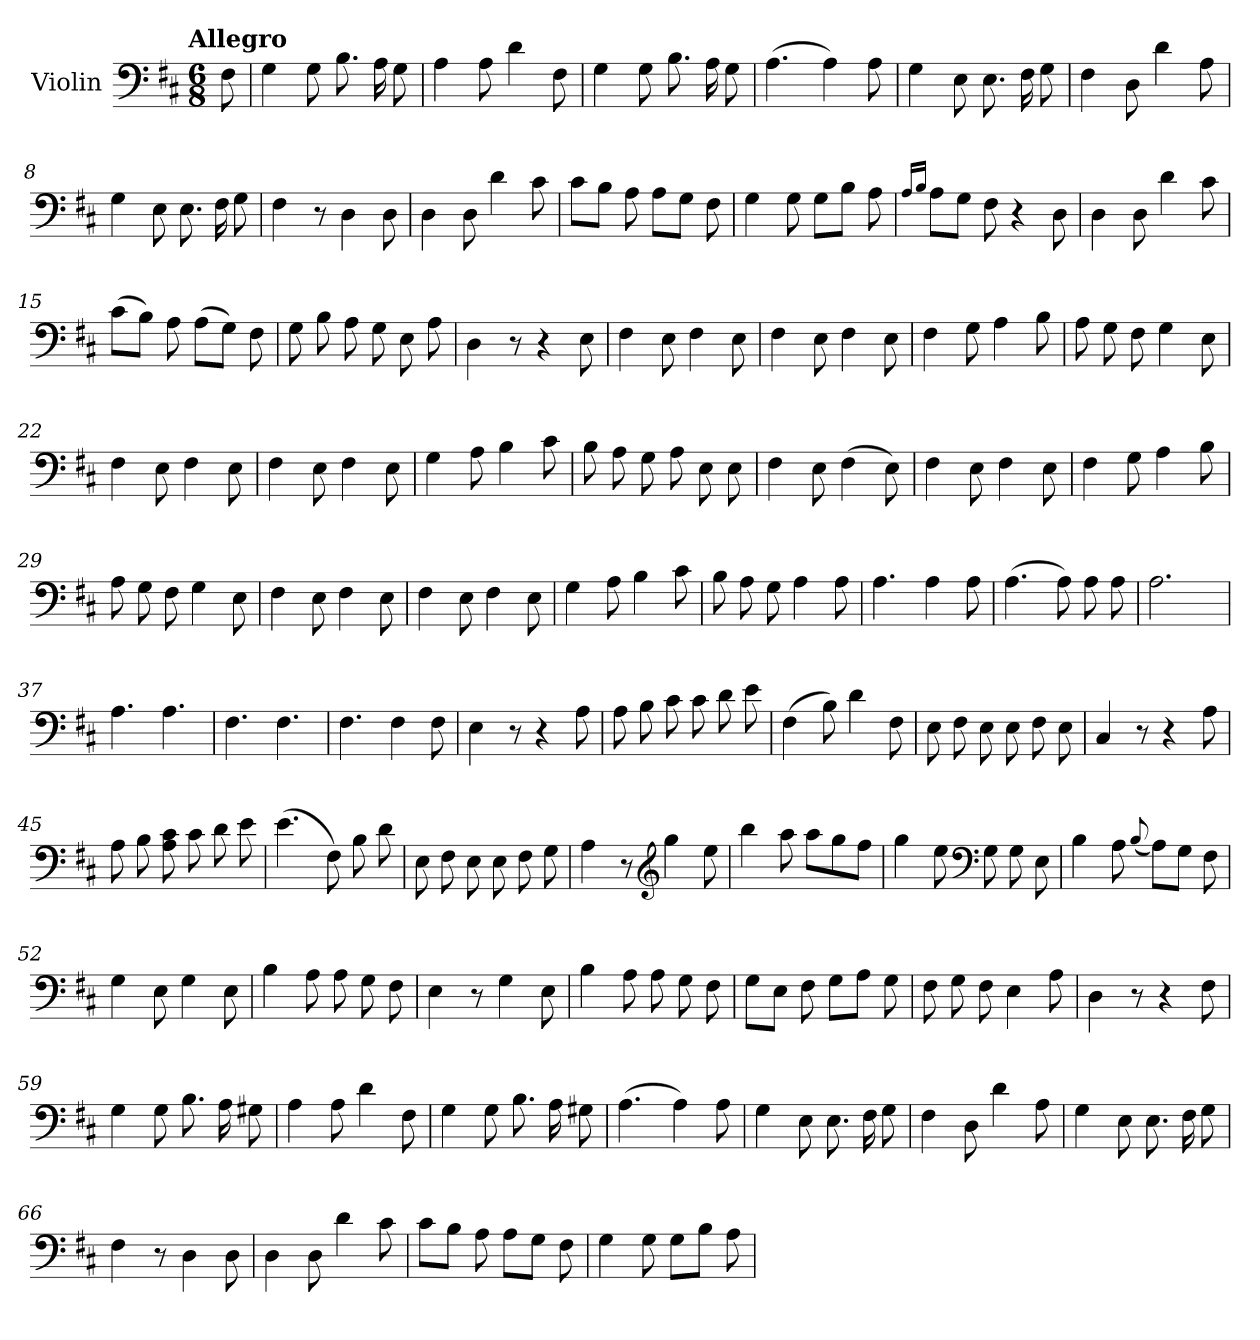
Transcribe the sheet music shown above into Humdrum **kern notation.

**kern
*part1
*staff1
*I"Violin
*I'Vln.
*clefF4
*k[f#c#]
!!LO:TX:omd:t=Allegro
*M6/8
*MM144
=1
8F#\
=2
4G\
8G\
8.B\
16A\
8G\
=3
4A\
8A\
4d\
8F#\
=4
4G\
8G\
8.B\
16A\
8G\
=5
(>4.A\
4A\)
8A\
=6
4G\
8E\
8.E\
16F#\
8G\
=7
4F#\
8D\
4d\
8A\
!!LO:LB:g=z
=8
4G\
8E\
8.E\
16F#\
8G\
=9
4F#\
8r
4D\
8D\
=10
4D\
8D\
4d\
8c#\
=11
8c#\L
8B\J
8A\
8A\L
8G\J
8F#\
=12
4G\
8G\
8G\L
8B\J
8A\
=13
16qqA/LL
16qqB/JJ
8A\L
8G\J
8F#\
4r
8D\
!!LO:LB:g=z
=14
4D\
8D\
4d\
8c#\
=15
(>8c#\L
8B\J)
8A\
(>8A\L
8G\J)
8F#\
=16
8G\
8B\
8A\
8G\
8E\
8A\
=17
4D\
8r
4r
8E\
=18
4F#\
8E\
4F#\
8E\
=19
4F#\
8E\
4F#\
8E\
=20
4F#\
8G\
4A\
8B\
!!LO:LB:g=z
=21
8A\
8G\
8F#\
4G\
8E\
=22
4F#\
8E\
4F#\
8E\
=23
4F#\
8E\
4F#\
8E\
=24
4G\
8A\
4B\
8c#\
=25
8B\
8A\
8G\
8A\
8E\
8E\
=26
4F#\
8E\
(>4F#\
8E\)
=27
4F#\
8E\
4F#\
8E\
!!LO:LB:g=z
=28
4F#\
8G\
4A\
8B\
=29
8A\
8G\
8F#\
4G\
8E\
=30
4F#\
8E\
4F#\
8E\
=31
4F#\
8E\
4F#\
8E\
=32
4G\
8A\
4B\
8c#\
=33
8B\
8A\
8G\
4A\
8A\
=34
4.A\
4A\
8A\
!!LO:LB:g=z
=35
(>4.A\
8A\)
8A\
8A\
=36
2.A\
=37
4.A\
4.A\
=38
4.F#\
4.F#\
=39
4.F#\
4F#\
8F#\
=40
4E\
8r
4r
8A\
=41
8A\
8B\
8c#\
8c#\
8d\
8e\
=42
(>4F#\
8B\)
4d\
8F#\
!!LO:LB:g=z
=43
8E\
8F#\
8E\
8E\
8F#\
8E\
=44
4C#/
8r
4r
8A\
=45
8A\
8B\
8A\ 8c#\
8c#\
8d\
8e\
=46
(>4.e\
8F#\)
8B\
8d\
=47
8E\
8F#\
8E\
8E\
8F#\
8G\
=48
4A\
8r
*clefG2
4gg\
8ee\
!!LO:LB:g=z
=49
4bb\
8aa\
8aa\L
8gg\
8ff#\J
=50
4gg\
8ee\
*clefF4
8G\
8G\
8E\
=51
4B\
8A\
(<8qqB/
8A\L)
8G\J
8F#\
=52
4G\
8E\
4G\
8E\
=53
4B\
8A\
8A\
8G\
8F#\
=54
4E\
8r
4G\
8E\
!!LO:LB:g=z
=55
4B\
8A\
8A\
8G\
8F#\
=56
8G\L
8E\J
8F#\
8G\L
8A\J
8G\
=57
8F#\
8G\
8F#\
4E\
8A\
=58
4D\
8r
4r
8F#\
=59
4G\
8G\
8.B\
16A\
8G#X\
=60
4A\
8A\
4d\
8F#\
!!LO:LB:g=z
=61
4G\
8G\
8.B\
16A\
8G#X\
=62
(>4.A\
4A\)
8A\
=63
4G\
8E\
8.E\
16F#\
8G\
=64
4F#\
8D\
4d\
8A\
=65
4G\
8E\
8.E\
16F#\
8G\
=66
4F#\
8r
4D\
8D\
!!LO:PB:g=z
=67
4D\
8D\
4d\
8c#\
=68
8c#\L
8B\J
8A\
8A\L
8G\J
8F#\
=69
4G\
8G\
8G\L
8B\J
8A\
=
*-
